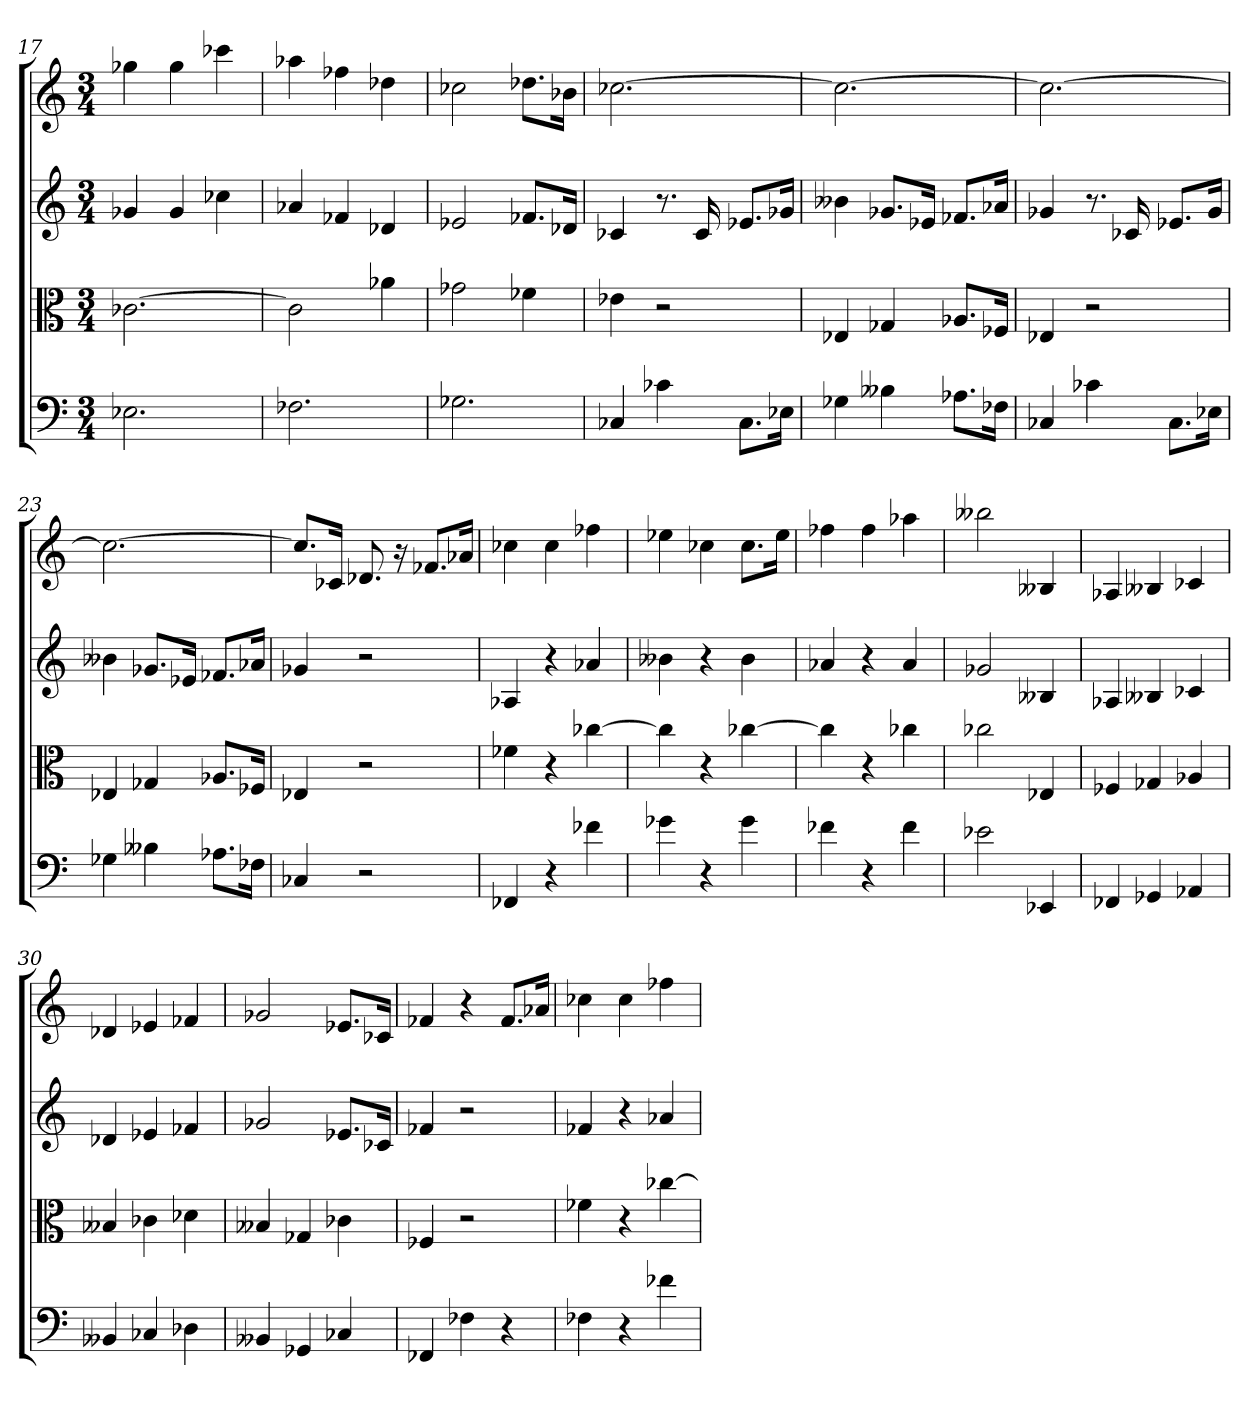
**kern	**kern	**kern	**kern
*part4	*part3	*part2	*part1
*staff4	*staff3	*staff2	*staff1
*clefF4	*clefC3	*clefG2	*clefG2
*k[]	*k[]	*k[]	*k[]
*M3/4	*M3/4	*M3/4	*M3/4
=17	=17	=17	=17
2.E-X	[2.c-X	4g-X	4gg-X
.	.	4g-	4gg-
.	.	4cc-X	4ccc-X
=18	=18	=18	=18
2.F-X	2c-]	4a-X	4aa-X
.	.	4f-X	4ff-X
.	4a-X	4d-X	4dd-X
=19	=19	=19	=19
2.G-X	2g-X	2e-X	2cc-X
.	4f-X	8.f-X/L	8.dd-X\L
.	.	16d-X/Jk	16b-X\Jk
=20	=20	=20	=20
4C-X	4e-X	4c-X	[2.cc-X
4c-X	2r	8.r	.
.	.	16c-	.
8.C-\L	.	8.e-X/L	.
16E-X\Jk	.	16g-X/Jk	.
=21	=21	=21	=21
4G-X	4E-X	4b--X	2.cc-_
4B--X	4G-X	8.g-X/L	.
.	.	16e-X/Jk	.
8.A-X\L	8.A-X/L	8.f-X/L	.
16F-X\Jk	16F-X/Jk	16a-X/Jk	.
=22	=22	=22	=22
4C-X	4E-X	4g-X	2.cc-_
4c-X	2r	8.r	.
.	.	16c-X	.
8.C-\L	.	8.e-X/L	.
16E-X\Jk	.	16g-/Jk	.
=23	=23	=23	=23
4G-X	4E-X	4b--X	2.cc-_
4B--X	4G-X	8.g-X/L	.
.	.	16e-X/Jk	.
8.A-X\L	8.A-X/L	8.f-X/L	.
16F-X\Jk	16F-X/Jk	16a-X/Jk	.
=24	=24	=24	=24
4C-X	4E-X	4g-X	8.cc-/L]
.	.	.	16c-X/Jk
2r	2r	2r	8.d-X
.	.	.	16r
.	.	.	8.f-X/L
.	.	.	16a-X/Jk
=25	=25	=25	=25
4FF-X	4f-X	4A-X	4cc-X
4r	4r	4r	4cc-
4f-X	[4cc-X	4a-X	4ff-X
=26	=26	=26	=26
4g-X	4cc-]	4b--X	4ee-X
4r	4r	4r	4cc-X
4g-	[4cc-X	4b--	8.cc-\L
.	.	.	16ee-\Jk
=27	=27	=27	=27
4f-X	4cc-]	4a-X	4ff-X
4r	4r	4r	4ff-
4f-	4cc-X	4a-	4aa-X
=28	=28	=28	=28
2e-X	2cc-X	2g-X	2bb--X
4EE-X	4E-X	4B--X	4B--X
=29	=29	=29	=29
4FF-X	4F-X	4A-X	4A-X
4GG-X	4G-X	4B--X	4B--X
4AA-X	4A-X	4c-X	4c-X
=30	=30	=30	=30
4BB--X	4B--X	4d-X	4d-X
4C-X	4c-X	4e-X	4e-X
4D-X	4d-X	4f-X	4f-X
=31	=31	=31	=31
4BB--X	4B--X	2g-X	2g-X
4GG-X	4G-X	.	.
4C-X	4c-X	8.e-X/L	8.e-X/L
.	.	16c-X/Jk	16c-X/Jk
=32	=32	=32	=32
4FF-X	4F-X	4f-X	4f-X
4F-X	2r	2r	4r
4r	.	.	8.f-/L
.	.	.	16a-X/Jk
=33	=33	=33	=33
4F-X	4f-X	4f-X	4cc-X
4r	4r	4r	4cc-
4f-X	[4cc-X	4a-X	4ff-X
=	=	=	=
*-	*-	*-	*-
